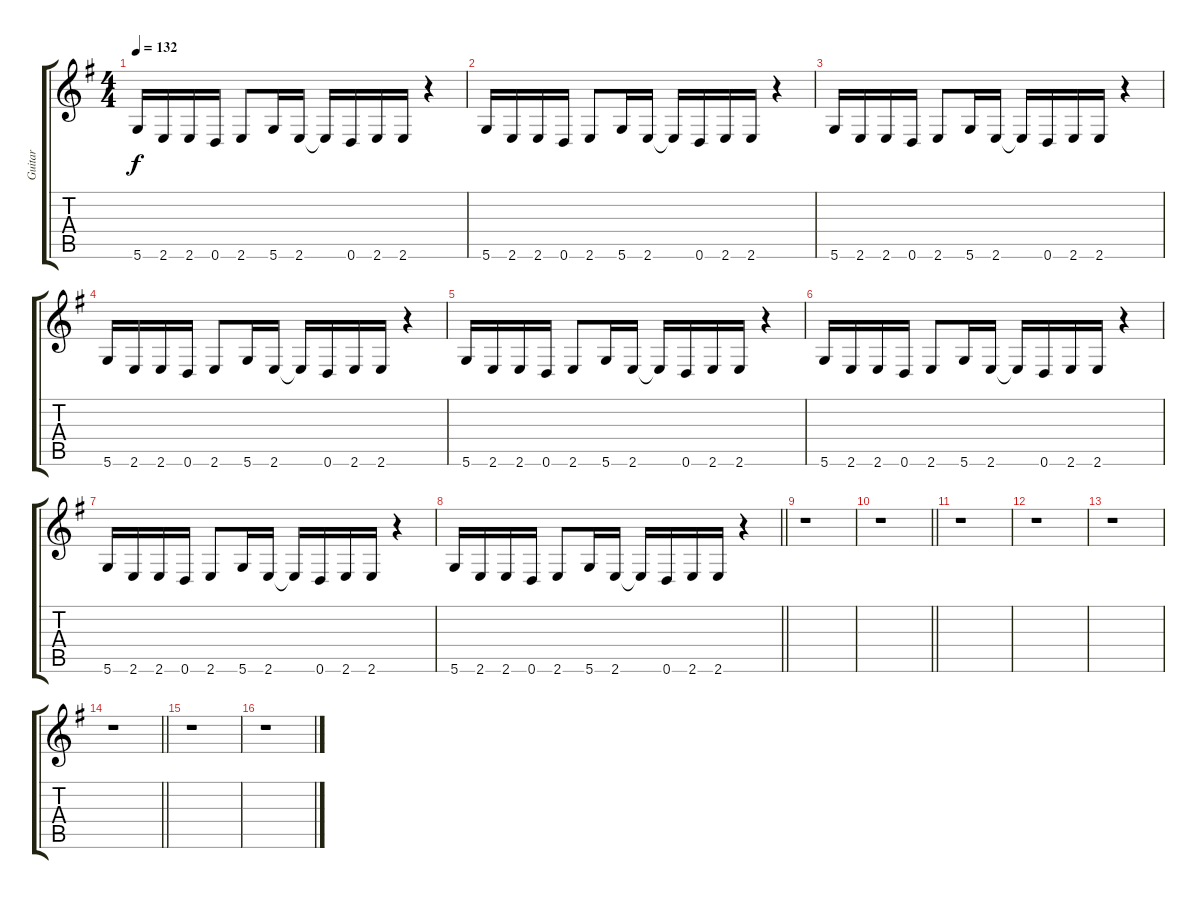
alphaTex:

\track ("Guitar" "Guitar") {instrument distortionguitar}
\staff {score tabs}
\tuning (E4 B3 G3 D3 A2 D2) {hide}
\ts (4 4)
\tempo 132
\clef g2
\ks g
5.6.16{dy f} 2.6.16 2.6.16 0.6.16 2.6.8 5.6.16 2.6.16 2.6{t}.16 0.6.16 2.6.16 2.6.16 r.4 |
5.6.16 2.6.16 2.6.16 0.6.16 2.6.8 5.6.16 2.6.16 2.6{t}.16 0.6.16 2.6.16 2.6.16 r.4 |
5.6.16 2.6.16 2.6.16 0.6.16 2.6.8 5.6.16 2.6.16 2.6{t}.16 0.6.16 2.6.16 2.6.16 r.4 |
5.6.16 2.6.16 2.6.16 0.6.16 2.6.8 5.6.16 2.6.16 2.6{t}.16 0.6.16 2.6.16 2.6.16 r.4 |
5.6.16 2.6.16 2.6.16 0.6.16 2.6.8 5.6.16 2.6.16 2.6{t}.16 0.6.16 2.6.16 2.6.16 r.4 |
5.6.16 2.6.16 2.6.16 0.6.16 2.6.8 5.6.16 2.6.16 2.6{t}.16 0.6.16 2.6.16 2.6.16 r.4 |
5.6.16 2.6.16 2.6.16 0.6.16 2.6.8 5.6.16 2.6.16 2.6{t}.16 0.6.16 2.6.16 2.6.16 r.4 |
\barLineRight lightlight
5.6.16 2.6.16 2.6.16 0.6.16 2.6.8 5.6.16 2.6.16 2.6{t}.16 0.6.16 2.6.16 2.6.16 r.4 |
r.1 |
\barLineRight lightlight
r.1 |
r.1 |
r.1 |
r.1 |
\barLineRight lightlight
r.1 |
r.1 |
r.1
